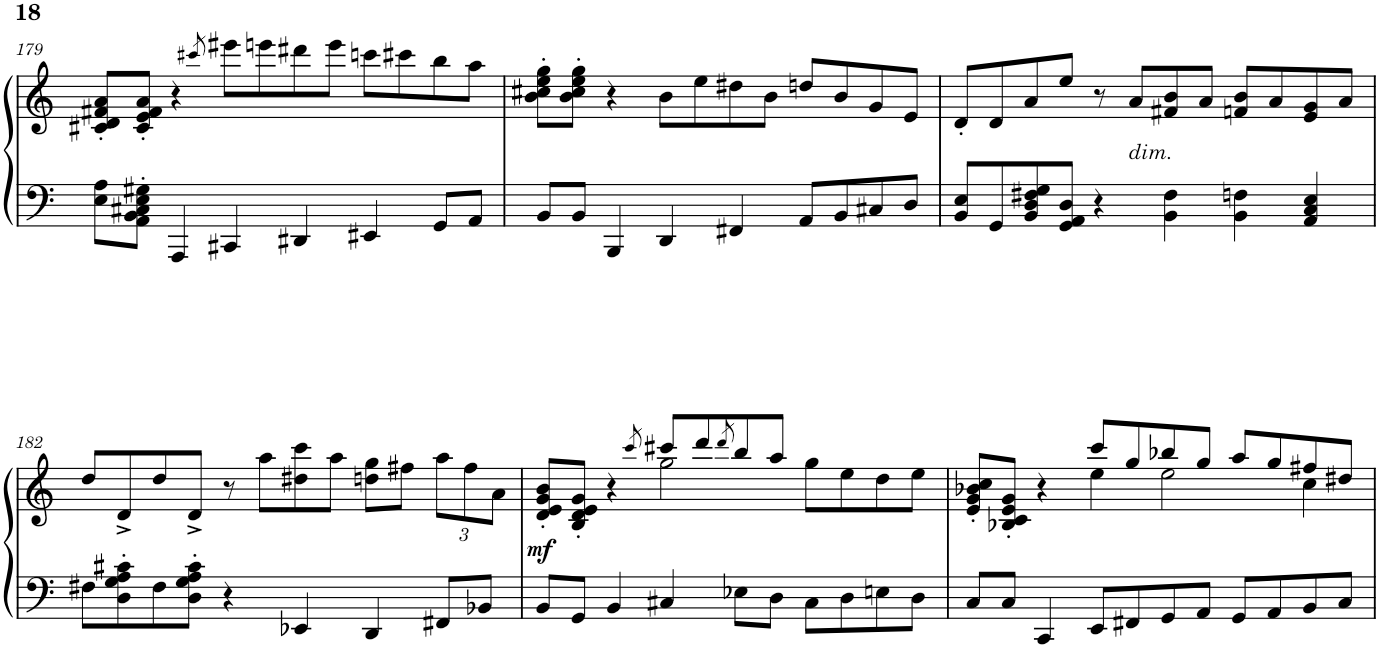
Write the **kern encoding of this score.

**kern	**kern	**dynam
*part1	*part1	*part1
*staff2	*staff1	*staff1/2
*I"Piano	*	*
*I'Pno.	*	*
!!LO:PB:g=z
*clefF4	*clefG2	*
*k[]	*k[]	*
*M3/2	*M3/2	*
=179	=179	=179
8E\ 8A\L	8c#X/' 8d/' 8f#X/' 8a/'L	.
8AA\' 8BB\' 8C#X\' 8E\' 8G#X\'J	8c#/' 8e/' 8f#/' 8a/'J	.
4AAA/	4r	.
.	8qccc#X/	.
4CC#X/	8eee#X\L	.
.	8eeen\	.
4DD#X/	8ddd#X\	.
.	8eee\J	.
4EE#X/	8cccn\L	.
.	8ccc#X\	.
8GG/L	8bb\	.
8AA/J	8aa\J	.
=180	=180	=180
8BB/L	8b\' 8cc#X\' 8ee\' 8gg\'L	.
8BB/J	8b\' 8cc#\' 8ee\' 8gg\'J	.
4BBB/	4r	.
4DD/	8b\L	.
.	8ee\	.
4FF#X/	8dd#X\	.
.	8b\J	.
8AA/L	8ddn/L	.
8BB/	8b/	.
8C#X/	8g/	.
8D/J	8e/J	.
=181	=181	=181
8BB/ 8E/L	8d'/L	.
8GG/	8d/	.
8BB/ 8D/ 8F#X/ 8G/	8a/	.
8GG/ 8AA/ 8D/J	8ee/J	.
4r	8r	.
!	!LO:TX:b:i:t=dim.	!
.	8a/L	.
4BB\ 4F#\	8f#X/ 8b/	.
.	8a/J	.
4BB\ 4Fn\	8fn/ 8b/L	.
.	8a/	.
4AA/ 4C/ 4E/	8e/ 8g/	.
.	8a/J	.
!!LO:LB:g=z
=182	=182	=182
8F#X\L	8dd/L	.
8D\' 8G\' 8A\' 8c#X\'	8d^/	.
8F#\	8dd/	.
8D\' 8G\' 8A\' 8c#\'J	8d^/J	.
4r	8r	.
.	8aa\L	.
4EE-X/	8dd#X\ 8ccc\	.
.	8aa\J	.
4DD/	8ddn\ 8gg\L	.
.	8ff#X\J	.
*	*Xbrackettup	*
8FF#X/L	12aa\L	.
.	12ff#\	.
8BB-X/J	.	.
.	12a\J	.
=183	=183	=183
*	*^	*
!	!	!	!LO:DY:b
8BB/L	8d/' 8e/' 8g/' 8b/'L	2ryy	mf
8GG/J	8B/' 8d/' 8e/' 8g/'J	.	.
4BB/	4r	.	.
.	8qccc/	.	.
4C#X/	8ccc#X/L	2gg\	.
.	8ddd/	.	.
.	8qddd/	.	.
8E-X\L	8bb/	.	.
8D\J	8aa/J	.	.
8C#\L	8gg\L	2ryy	.
8D\	8ee\	.	.
8En\	8dd\	.	.
8D\J	8ee\J	.	.
=184	=184	=184	=184
8C/L	8e/' 8g/' 8b-X/' 8cc/'L	2ryy	.
8C/J	8B-X/' 8c/' 8e/' 8g/'J	.	.
4CC/	4r	.	.
8EE/L	8ccc/L	4ee\	.
8FF#X/	8gg/	.	.
8GG/	8bb-X/	2ee\	.
8AA/J	8gg/J	.	.
8GG/L	8aa/L	.	.
8AA/	8gg/	.	.
8BB/	8ff#X/	4cc\	.
8C/J	8dd#X/J	.	.
*	*v	*v	*
=	=	=
*-	*-	*-
